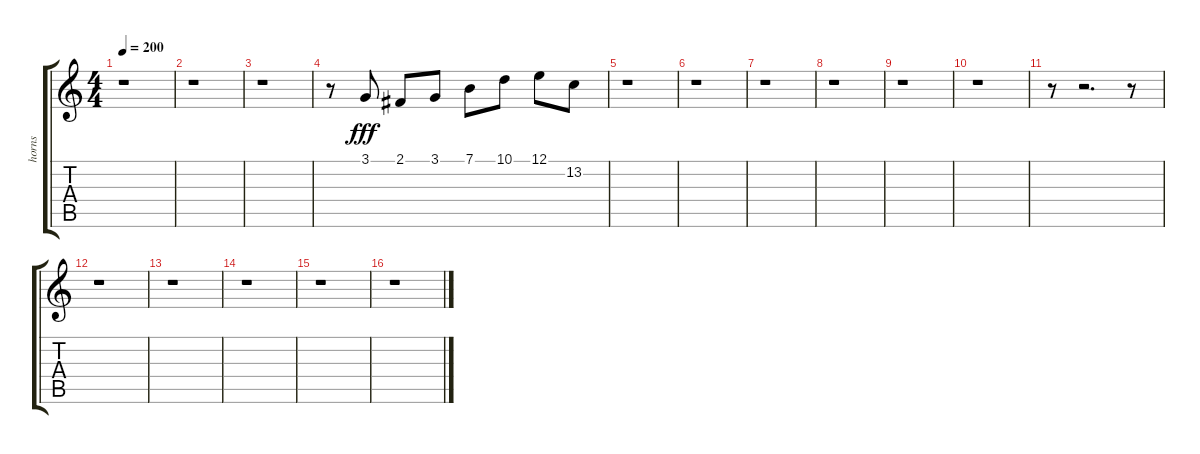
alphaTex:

\track ("horns               " "horns     ") {instrument frenchhorn}
\staff {score tabs}
\tuning (E4 B3 G3 D3 A2 E2) {hide}
\ts (4 4)
\tempo 200
\clef g2
\ks c
r.1{dy fff} |
r.1 |
r.1 |
r.8 3.1.8 2.1.8 3.1.8 7.1.8 10.1.8 12.1.8 13.2.8 |
r.1 |
r.1 |
r.1 |
r.1 |
r.1 |
r.1 |
r.8 r.2{d} r.8 |
r.1 |
r.1 |
r.1 |
r.1 |
r.1
